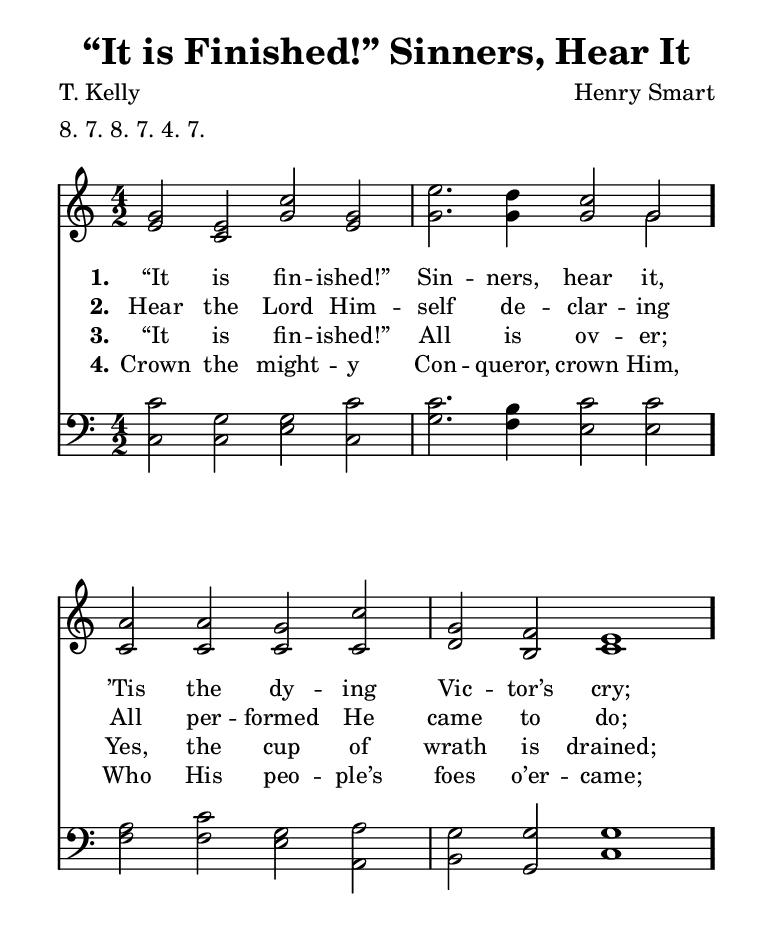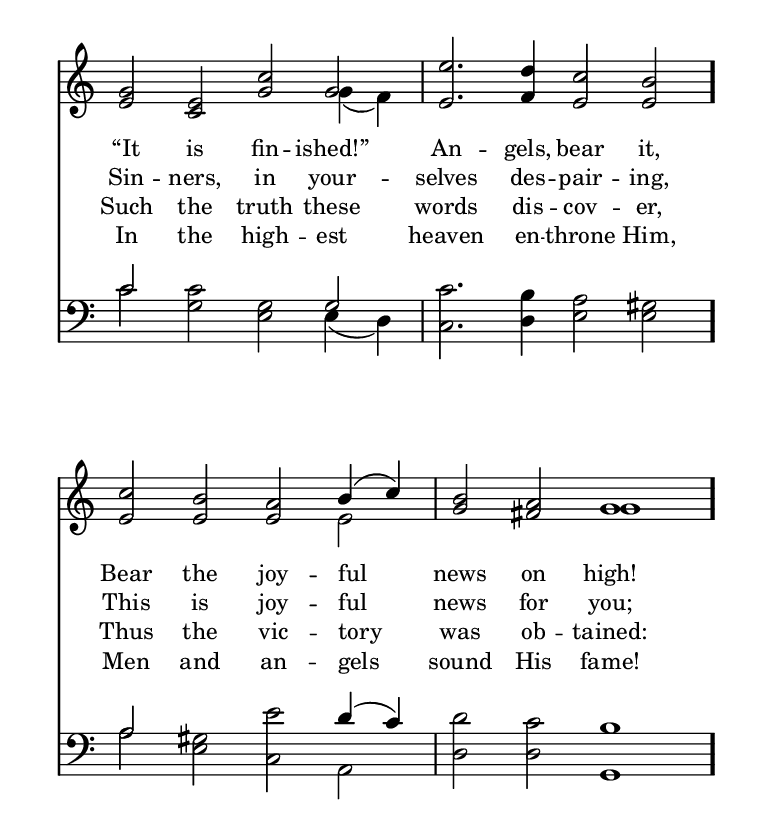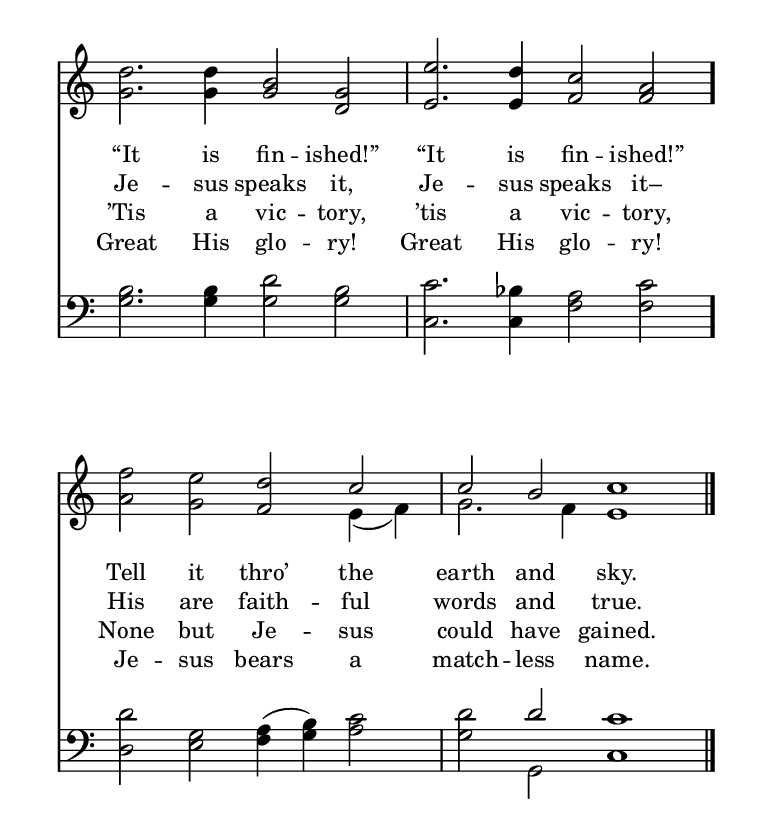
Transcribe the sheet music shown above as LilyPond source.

\include "common/global.ily"
\paper {
  \include "common/paper.ily"
  ragged-bottom = ##t
  ragged-last-bottom = ##t
  systems-per-page = #(cond (is-eogsized 3) (#t #f))
  system-system-spacing.padding = 11
}

\header{
  %gospel
  hymnnumber = "81"
  title = "“It is Finished!” Sinners, Hear It"
  tunename = "Regent Square"
  meter = "8. 7. 8. 7. 4. 7."
  poet = "T. Kelly"
  composer = "Henry Smart"
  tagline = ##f
}

% for fermata in MIDI
ta = { \tempo 4=170 }
tb = { \tempo 4=85  }

patternAA = { c2 c2 c2 c2      | c2. c4 c2 c2 }
patternAB = { c2 c2 c2 c4( c4) | c2. c4 c2 c2 }

patternBA = { c2 c2 c2 c2      | c2  c2 c1 }
patternBB = { c2 c2 c2 c4( c4) | c2  c2 c1 }
patternBC = { c2 c2 c2 c4( c4) | c2. c4 c1 }
patternBD = { c2 c2 c4( c4) c2 | c2  c2 c1 }

patternCA = { c2. c4 c2 c2 }

global = {
  \include "common/overrides.ily"
  \override Staff.TimeSignature.style = #'numbered
  \time 4/2
  \override Score.MetronomeMark.transparent = ##t % hide all fermata changes too
  \ta
  \key c \major
  \autoBeamOff
}

notesSoprano = {
\global
\relative c'' {

  \changePitch \patternAA { g e c' g | e' d c g }
  \changePitch \patternBA { a a g c | g f e }
  \changePitch \patternAA { g e c' g | e' d c b }
  \changePitch \patternBB { c b a b c | b a g }
  \changePitch \patternCA { d' d b g | e' d c a }
  \changePitch \patternBA { f' e d c | c b c }

  \bar "|."

}
}

notesAlto = {
\global
\relative e' {

  \changePitch \patternAA { e c g' e | g g g g }
  \changePitch \patternBA { c, c c c | d b c }
  \changePitch \patternAB { e c g' g f | e f e e }
  \changePitch \patternBA { e e e e | g fis g }
  \changePitch \patternCA { g g g d | e e f f }
  \changePitch \patternBC { a g f e f | g f e }

}
}

notesTenor = {
\global
\relative a {

  \changePitch \patternAA { c g g c | c b c c }
  \changePitch \patternBA { a c g a | g g g }
  \changePitch \patternAA { c c g g | c b a gis }
  \changePitch \patternBB { a gis e' d c | d c b }
  \changePitch \patternCA { b b d b | c bes a c }
  \changePitch \patternBD { d g, a b c | d d c }

}
}

notesBass = {
\global
\relative f {

  \changePitch \patternAA { c c e c | g' f e e }
  \changePitch \patternBA { f f e a, | b g c }
  \changePitch \patternAB { c' g e e d | c d e e }
  \changePitch \patternBA { a e c a | d d g, }
  \changePitch \patternCA { g' g g g | c, c f f }
  \changePitch \patternBD { d e f g a | g g, c }

}
}

wordsA = \lyricmode {
\set stanza = "1."

“It is fin -- ished!” Sin -- ners, hear it, \bar "."
’Tis the dy -- ing Vic -- tor’s cry; \bar "." \break
“It is fin -- ished!” An -- gels, bear it, \bar "."
Bear the joy -- ful news on high! \bar "." \break
“It is fin -- ished!” “It is fin -- ished!” \bar "."
Tell it thro’ the earth and sky. \bar "." \break

}

wordsB = \lyricmode {
\set stanza = "2."

Hear the Lord Him -- self de -- clar -- ing
All per -- formed He came to do;
Sin -- ners, in your -- selves des -- pair -- ing,
This is joy -- ful news for you;
Je -- sus speaks it, Je -- sus speaks it–
His are faith -- ful words and true.

}

wordsC = \lyricmode {
\set stanza = "3."

“It is fin -- ished!” All is ov -- er;
Yes, the cup of wrath is drained;
Such the truth these words dis -- cov -- er,
Thus the vic -- tory was ob -- tained:
’Tis a vic -- tory, ’tis a vic -- tory,
None but Je -- sus could have gained.

}

wordsD = \lyricmode {
\set stanza = "4."

Crown the might -- y Con -- queror, crown Him,
Who His peo -- ple’s foes o’er -- came;
In the high -- est heaven en -- throne Him,
Men and an -- gels sound His fame!
Great His glo -- ry! Great His glo -- ry!
Je -- sus bears a match -- less name.

}

\score {
  \context ChoirStaff <<
    \context Staff = upper <<
      \set Staff.autoBeaming = ##f
      \set ChoirStaff.systemStartDelimiter = #'SystemStartBar
      \set ChoirStaff.printPartCombineTexts = ##f
      \partcombine #'(2 . 9) \notesSoprano \notesAlto
      \context NullVoice = sopranos { \voiceOne << \notesSoprano >> }
      \context NullVoice = altos { \voiceTwo << \notesAlto >> }
      \context Lyrics = one   \lyricsto sopranos \wordsA
      \context Lyrics = two   \lyricsto sopranos \wordsB
      \context Lyrics = three \lyricsto sopranos \wordsC
      \context Lyrics = four  \lyricsto sopranos \wordsD
    >>
    \context Staff = men <<
      \set Staff.autoBeaming = ##f
      \clef bass
      \set ChoirStaff.printPartCombineTexts = ##f
      \partcombine #'(2 . 9) \notesTenor \notesBass
      \context NullVoice = tenors { \voiceOne << \notesTenor >> }
      \context NullVoice = basses { \voiceTwo << \notesBass >> }
    >>
  >>
  \layout {
    \include "common/layout.ily"
  }
  \midi{
    \include "common/midi.ily"
  }
}

\version "2.19.49"  % necessary for upgrading to future LilyPond versions.

% vi:set et ts=2 sw=2 ai nocindent syntax=lilypond:
